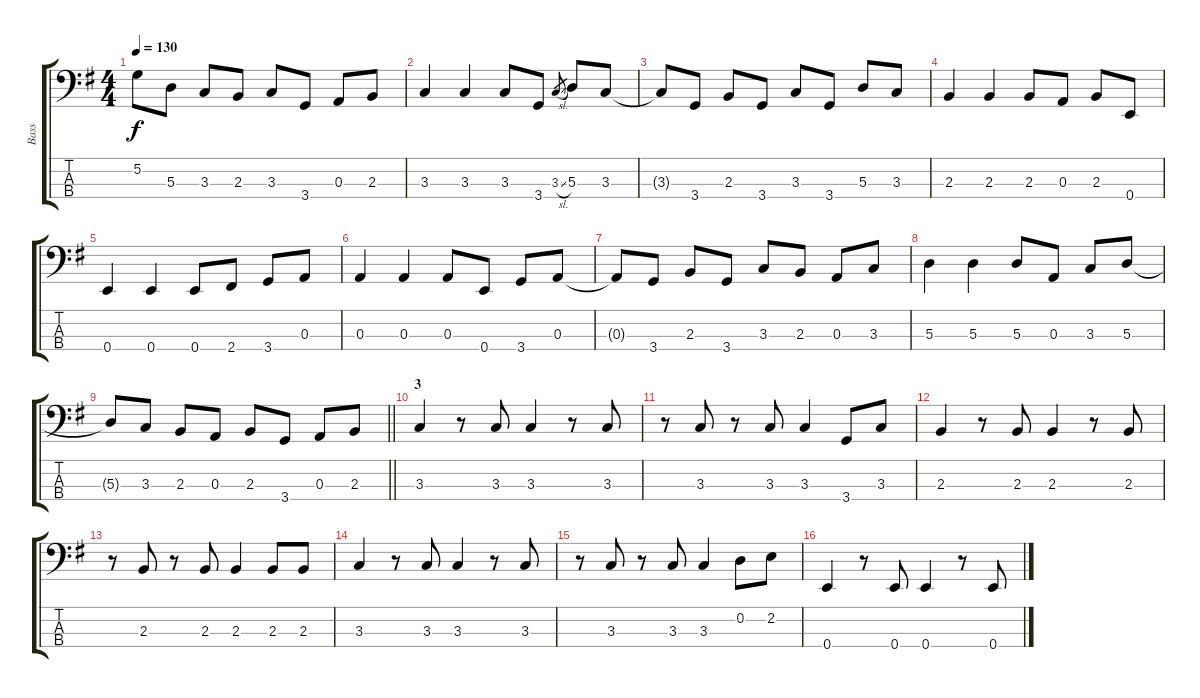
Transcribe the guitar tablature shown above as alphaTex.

\track ("Bass" "Bass") {instrument slapbass2}
\staff {score tabs}
\tuning (G2 D2 A1 E1) {hide}
\ts (4 4)
\tempo 130
\clef f4
\ks g
5.2{t}.8{dy f} 5.3.8 3.3.8 2.3.8 3.3.8 3.4.8 0.3.8 2.3.8 |
3.3.4 3.3.4 3.3.8 3.4.8 3.3{sl}.8{gr} 5.3.8 3.3.8 |
3.3{t}.8 3.4.8 2.3.8 3.4.8 3.3.8 3.4.8 5.3.8 3.3.8 |
2.3.4 2.3.4 2.3.8 0.3.8 2.3.8 0.4.8 |
0.4.4 0.4.4 0.4.8 2.4.8 3.4.8 0.3.8 |
0.3.4 0.3.4 0.3.8 0.4.8 3.4.8 0.3.8 |
0.3{t}.8 3.4.8 2.3.8 3.4.8 3.3.8 2.3.8 0.3.8 3.3.8 |
5.3.4 5.3.4 5.3.8 0.3.8 3.3.8 5.3.8 |
\barLineRight lightlight
5.3{t}.8 3.3.8 2.3.8 0.3.8 2.3.8 3.4.8 0.3.8 2.3.8 |
\section ("" "3")
3.3.4 r.8 3.3.8 3.3.4 r.8 3.3.8 |
r.8 3.3.8 r.8 3.3.8 3.3.4 3.4.8 3.3.8 |
2.3.4 r.8 2.3.8 2.3.4 r.8 2.3.8 |
r.8 2.3.8 r.8 2.3.8 2.3.4 2.3.8 2.3.8 |
3.3.4 r.8 3.3.8 3.3.4 r.8 3.3.8 |
r.8 3.3.8 r.8 3.3.8 3.3.4 0.2.8 2.2.8 |
0.4.4 r.8 0.4.8 0.4.4 r.8 0.4.8
